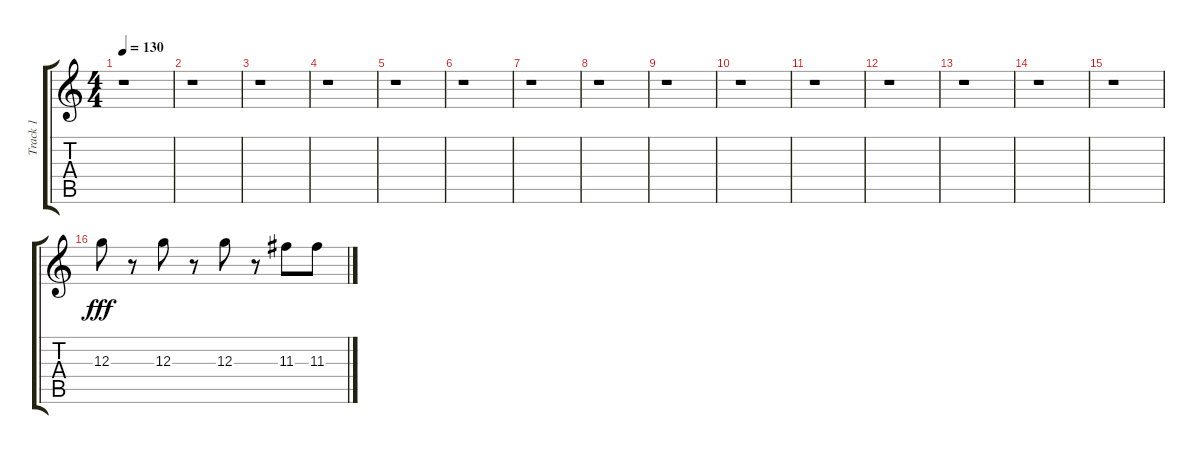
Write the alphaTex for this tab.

\track ("Track 1" "Track 1") {instrument acousticguitarsteel}
\staff {score tabs}
\tuning (E4 B3 G3 D3 A2 D2) {hide}
\ts (4 4)
\tempo 130
\clef g2
\ks c
r.1{dy f} |
r.1 |
r.1 |
r.1 |
r.1 |
r.1 |
r.1 |
r.1 |
r.1 |
r.1 |
r.1 |
r.1 |
r.1 |
r.1 |
r.1 |
12.3.8{dy fff} r.8 12.3.8 r.8 12.3.8 r.8 11.3.8 11.3.8
